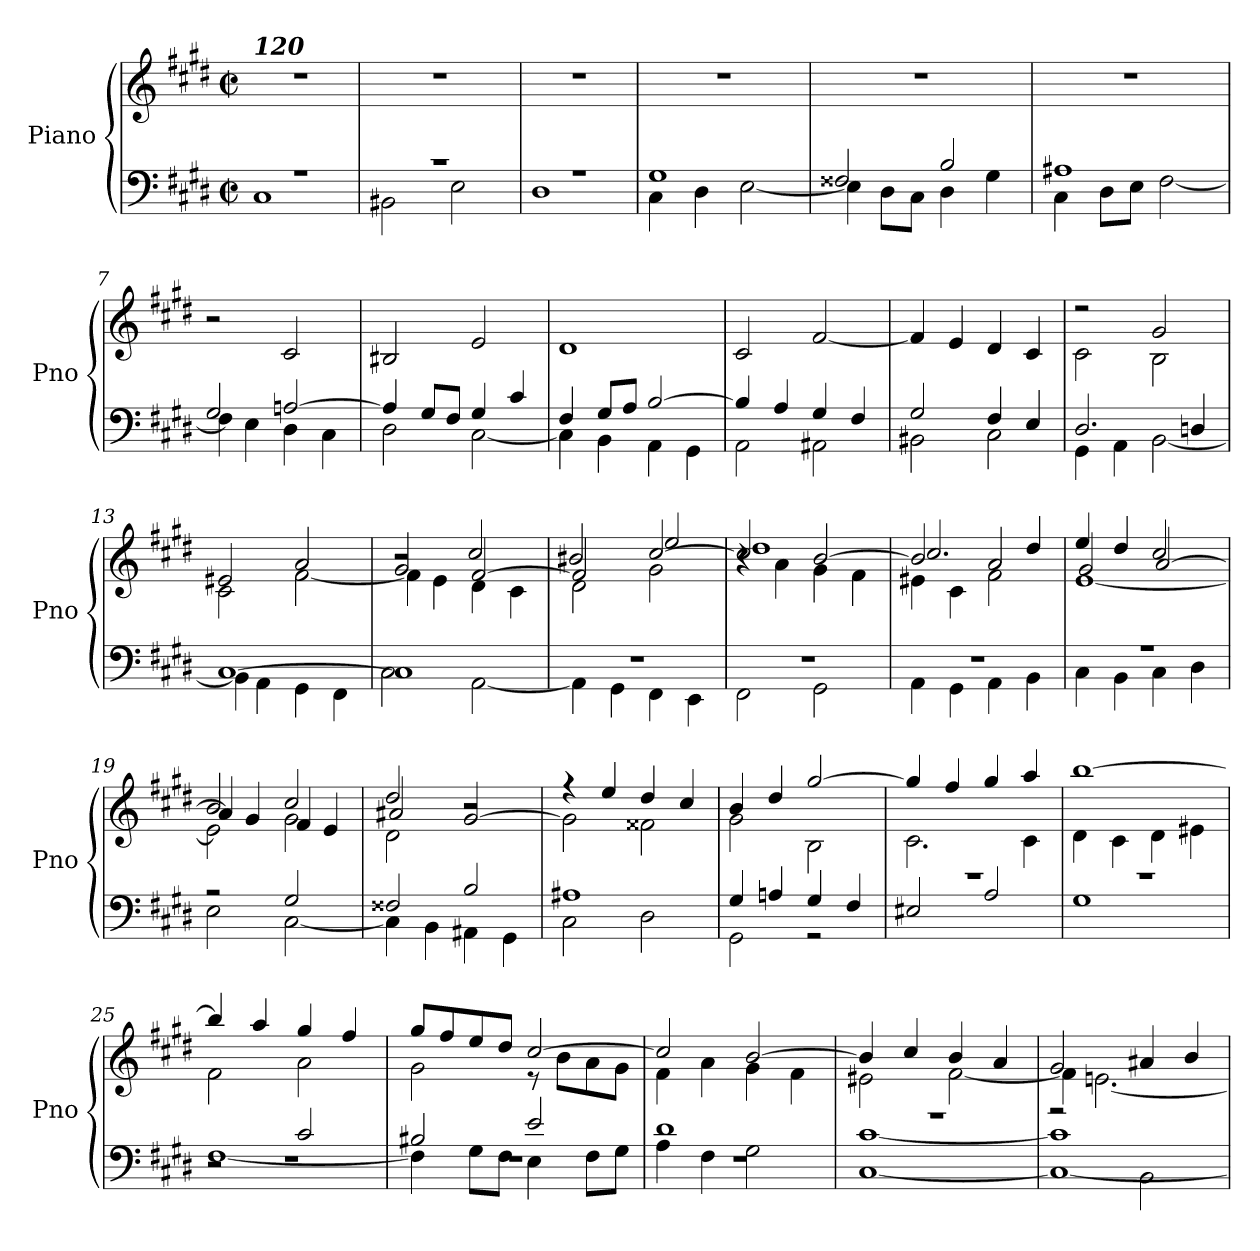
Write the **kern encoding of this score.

**kern	**kern
*part1	*part1
*staff2	*staff1
*I"Piano	*
*I'Pno	*
*clefF4	*clefG2
*k[f#c#g#d#]	*k[f#c#g#d#]
*M4/4	*M4/4
*met(c|)	*met(c|)
=1	=1
*^	*
!	!	!LO:TX:a:Bi:t=120
1r	1C#	1r
=2	=2	=2
1r	2BB#X\	1r
.	2E\	.
=3	=3	=3
1r	1D#	1r
=4	=4	=4
1G#	4C#\	1r
.	4D#\	.
.	[2E\	.
=5	=5	=5
2F##X/	4E\]	1r
.	8D#\L	.
.	8C#\J	.
2B/	4D#\	.
.	4G#\	.
=6	=6	=6
1A#X	4C#\	1r
.	8D#\L	.
.	8E\J	.
.	[2F#\	.
=7	=7	=7
2G#/	4F#\]	2r
.	4E\	.
[2An/	4D#\	2c#/
.	4C#\	.
=8	=8	=8
4An/]	2D#\	2B#X/
8G#/L	.	.
8F#/J	.	.
4G#/	[2C#\	2e/
4c#/	.	.
=9	=9	=9
4F#/	4C#\]	1d#
8G#/L	4BB\	.
8A/J	.	.
[2B/	4AA\	.
.	4GG#\	.
!!LO:LB:g=z
=10	=10	=10
4B/]	2AA\	2c#/
4A/	.	.
4G#/	2AA#X\	[2f#/
4F#/	.	.
!!LO:LB:g=z
=11	=11	=11
2G#/	2BB#X\	4f#/]
.	.	4e/
4F#/	2C#\	4d#/
4E/	.	4c#/
=12	=12	=12
*	*	*^
2.D#/	4GG#\	2r	2c#\
.	4AA\	.	.
.	[2BB\	2g#/	2B\
4Dn/	.	.	.
=13	=13	=13	=13
[1C#	4BB\]	2e#X/	2c#\
.	4AA\	.	.
.	4GG#\	2a/	[2f#\
.	4FF#\	.	.
=14	=14	=14	=14
*	*	*	*^
1C#]	2C#\	2g#/	4f#\]	2r
.	.	.	4e\	.
.	[2AA\	[2f#/	4d#\	2cc#/
.	.	.	4c#\	.
=15	=15	=15	=15	=15
1r	4AA\]	2f#/]	2d#\	2b#X/
.	4GG#\	.	.	.
.	4FF#\	[2cc#/	2g#\	2ee/
.	4EE\	.	.	.
=16	=16	=16	=16	=16
1r	2FF#\	2cc#/]	4r	1dd#
.	.	.	4a\	.
.	2GG#\	[2b/	4g#\	.
.	.	.	4f#\	.
=17	=17	=17	=17	=17
1r	4AA\	2b/]	4e#X\	2.cc#/
.	4GG#\	.	4c#\	.
.	4AA\	2a/	2f#\	.
.	4BB\	.	.	4dd#/
=18	=18	=18	=18	=18
1r	4C#\	4ee/	[1e	2g#/
.	4BB\	4dd#/	.	.
.	4C#\	2cc#/	.	[2a/
.	4D#\	.	.	.
!!LO:LB:g=z	!!	!!
=19	=19	=19	=19	=19
2r	2E\	2b/	2e\]	4a/]
.	.	.	.	4g#/
2G#/	[2C#\	2cc#/	2g#\	4f#/
.	.	.	.	4e/
!!LO:LB:g=z	!!	!!
=20	=20	=20	=20	=20
2F##X/	4C#\]	2dd#/	2d#\	2a#X/
.	4BB\	.	.	.
2B/	4AA#X\	2r	2r	[2g#/
.	4GG#\	.	.	.
*	*	*	*v	*v
=21	=21	=21	=21
1A#X	2C#\	4r	2g#\]
.	.	4ee/	.
.	2D#\	4dd#/	2f##X\
.	.	4cc#/	.
=22	=22	=22	=22
4G#/	2GG#\	4b/	2g#\
4An/	.	4dd#/	.
4G#/	2r	[2gg#/	2B\
4F#/	.	.	.
=23	=23	=23	=23
1r	2E#X/	4gg#/]	2.c#\
.	.	4ff#/	.
.	2A/	4gg#/	.
.	.	4aa/	4c#\
=24	=24	=24	=24
1r	1G#	[1bb	4d#\
.	.	.	4c#\
.	.	.	4d#\
.	.	.	4e#X\
=25	=25	=25	=25
*	*^	*	*
1r	[1F#	2r	4bb/]	2f#\
.	.	.	4aa/	.
.	.	2c#/	4gg#/	2a\
.	.	.	4ff#/	.
=26	=26	=26	=26	=26
1r	4F#\]	2B#X/	8gg#/L	2g#\
.	.	.	8ff#/	.
.	8G#\L	.	8ee/	.
.	8F#\J	.	8dd#/J	.
.	4E\	2e/	[2cc#/	8r
.	.	.	.	8b\L
.	8F#\L	.	.	8a\
.	8G#\J	.	.	8g#\J
!!LO:PB:g=z	!!
=27	=27	=27	=27	=27
1r	4A\	1d#	2cc#/]	4f#\
.	4F#\	.	.	4a\
.	2G#\	.	[2b/	4g#\
.	.	.	.	4f#\
*	*v	*v	*	*
=28	=28	=28	=28
1r	[1C# [1c#	4b/]	2e#X\
.	.	4cc#/	.
.	.	4b/	[2f#\
.	.	4a/	.
=29	=29	=29	=29
2r	1C#_ 1c#]	2g#/	4f#\]
.	.	.	[2.en\
2BB\	.	4a#X/	.
.	.	4b/	.
*v	*v	*	*
*	*v	*v
=	=
*-	*-
